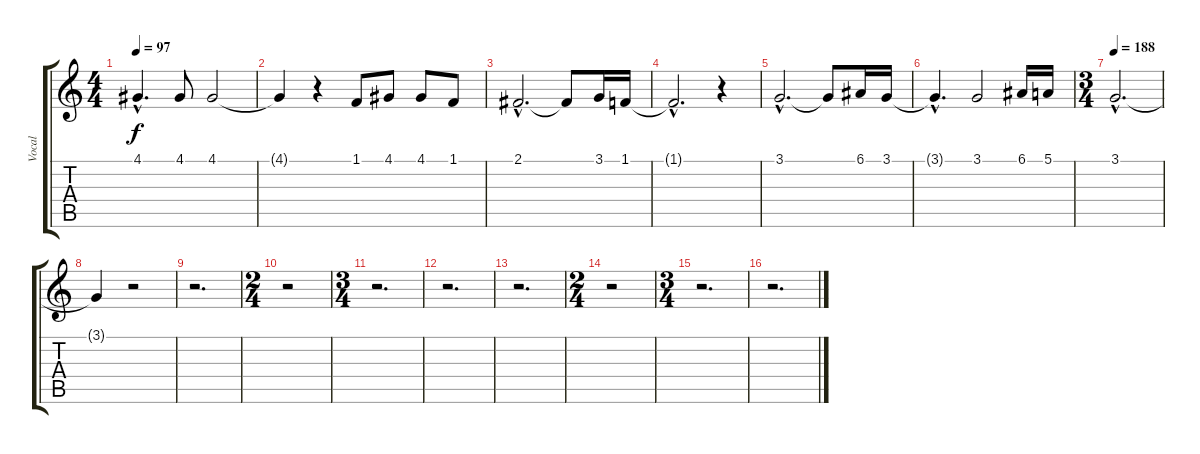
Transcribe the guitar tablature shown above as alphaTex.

\track ("Vocal" "Vocal") {instrument viola}
\staff {score tabs}
\tuning (E4 B3 G3 D3 A2 E2) {hide}
\ts (4 4)
\tempo 97
\clef g2
\ks c
4.1{hac t}.4{d dy f} 4.1.8 4.1.2 |
4.1{t}.4 r.4 1.1.8 4.1.8 4.1.8 1.1.8 |
2.1{hac}.2{d} 2.1{t}.8 3.1.16 1.1.16 |
1.1{hac t}.2{d} r.4 |
3.1{hac}.2{d} 3.1{t}.8 6.1.16 3.1.16 |
3.1{hac t}.4{d} 3.1.2 6.1.16 5.1.16 |
\ts (3 4)
\tempo 188
3.1{hac}.2{d} |
3.1{t}.4 r.2 |
r.2{d} |
\ts (2 4)
r.2 |
\ts (3 4)
r.2{d} |
r.2{d} |
r.2{d} |
\ts (2 4)
r.2 |
\ts (3 4)
r.2{d} |
r.2{d}
